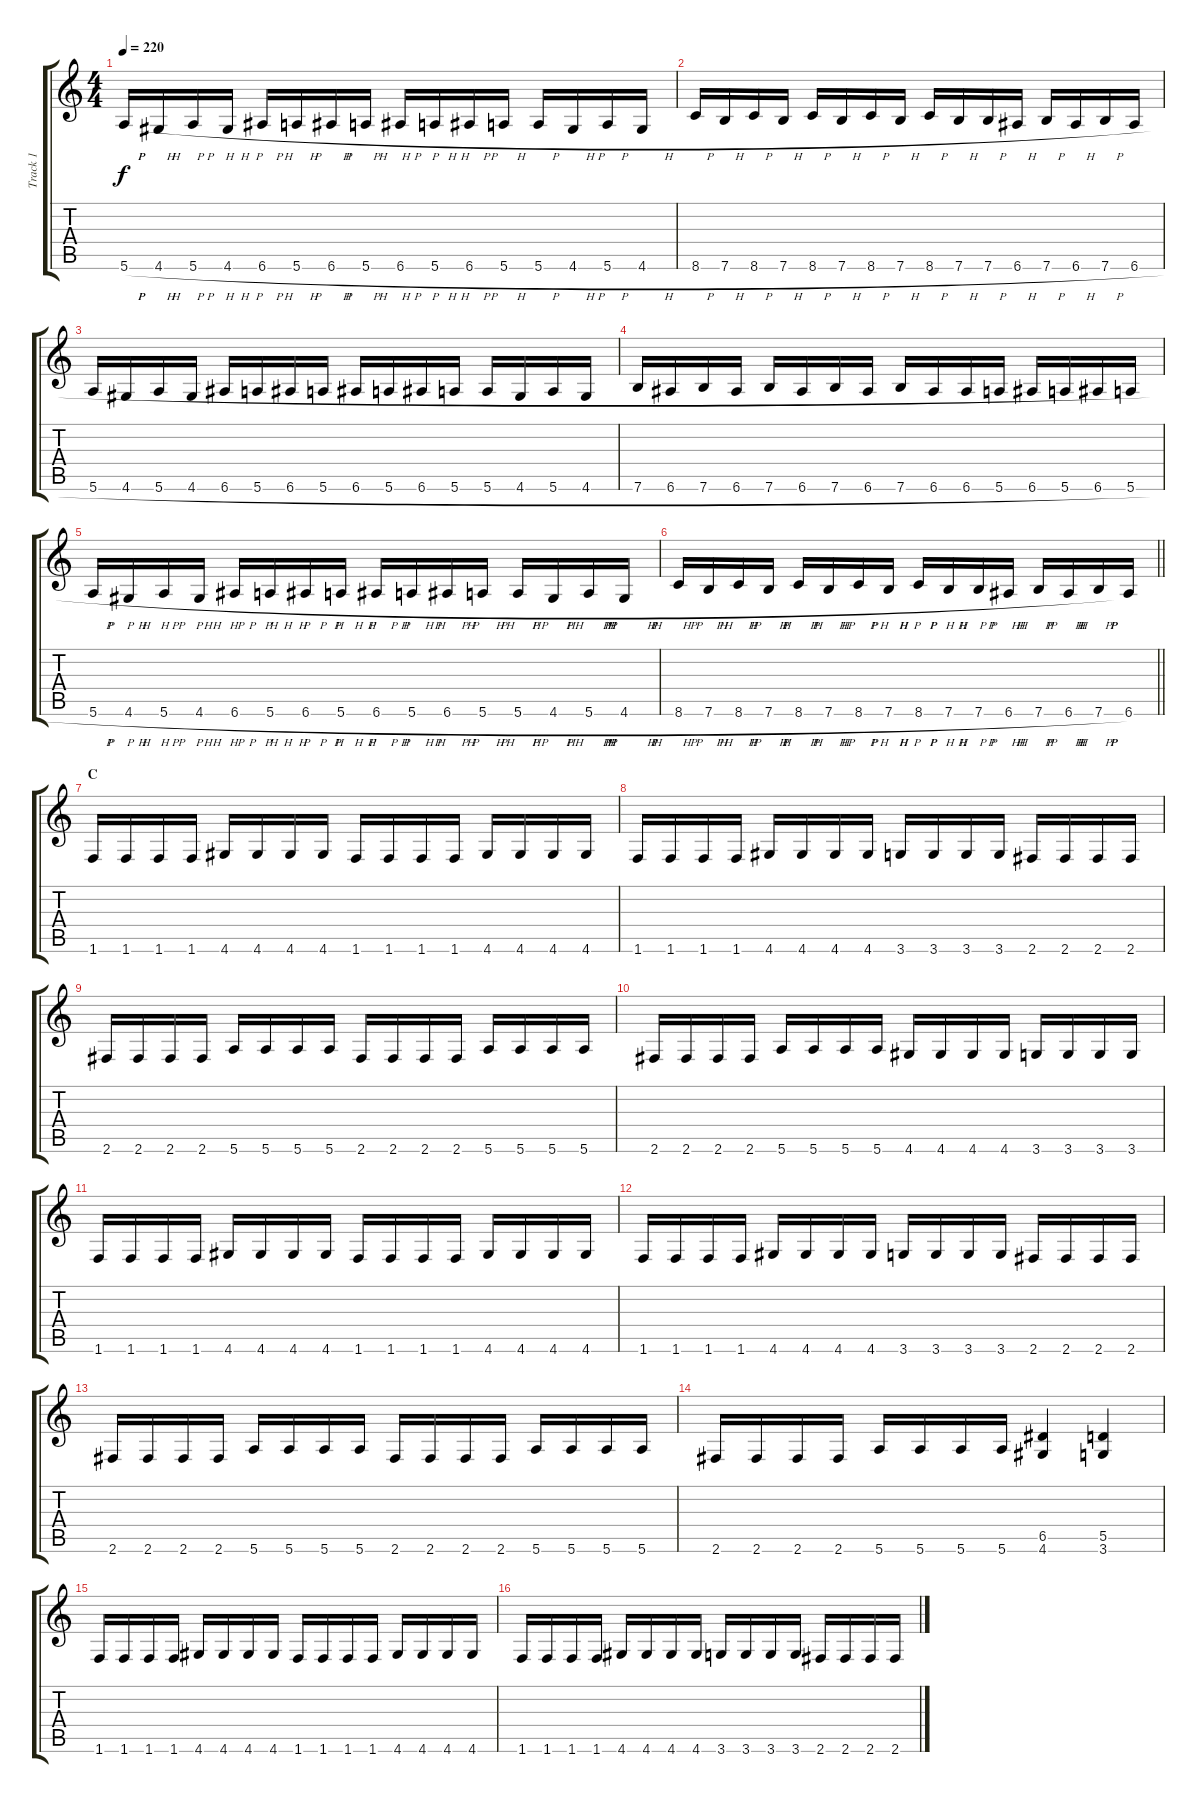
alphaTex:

\track ("Track 1" "Track 1") {instrument overdrivenguitar}
\staff {score tabs}
\tuning (E4 B3 G3 D3 A2 E2) {hide}
\ts (4 4)
\tempo 220
\clef g2
\ks c
5.6{h}.16{dy f} 4.6{h}.16 5.6{h}.16 4.6{h}.16 6.6{h}.16 5.6{h}.16 6.6{h}.16 5.6{h}.16 6.6{h}.16 5.6{h}.16 6.6{h}.16 5.6{h}.16 5.6{h}.16 4.6{h}.16 5.6{h}.16 4.6{h}.16 |
8.6{h}.16 7.6{h}.16 8.6{h}.16 7.6{h}.16 8.6{h}.16 7.6{h}.16 8.6{h}.16 7.6{h}.16 8.6{h}.16 7.6{h}.16 7.6{h}.16 6.6{h}.16 7.6{h}.16 6.6{h}.16 7.6{h}.16 6.6{h}.16 |
5.6{h}.16 4.6{h}.16 5.6{h}.16 4.6{h}.16 6.6{h}.16 5.6{h}.16 6.6{h}.16 5.6{h}.16 6.6{h}.16 5.6{h}.16 6.6{h}.16 5.6{h}.16 5.6{h}.16 4.6{h}.16 5.6{h}.16 4.6{h}.16 |
7.6{h}.16 6.6{h}.16 7.6{h}.16 6.6{h}.16 7.6{h}.16 6.6{h}.16 7.6{h}.16 6.6{h}.16 7.6{h}.16 6.6{h}.16 6.6{h}.16 5.6{h}.16 6.6{h}.16 5.6{h}.16 6.6{h}.16 5.6{h}.16 |
5.6{h}.16 4.6{h}.16 5.6{h}.16 4.6{h}.16 6.6{h}.16 5.6{h}.16 6.6{h}.16 5.6{h}.16 6.6{h}.16 5.6{h}.16 6.6{h}.16 5.6{h}.16 5.6{h}.16 4.6{h}.16 5.6{h}.16 4.6{h}.16 |
\barLineRight lightlight
8.6{h}.16 7.6{h}.16 8.6{h}.16 7.6{h}.16 8.6{h}.16 7.6{h}.16 8.6{h}.16 7.6{h}.16 8.6{h}.16 7.6{h}.16 7.6{h}.16 6.6{h}.16 7.6{h}.16 6.6{h}.16 7.6{h}.16 6.6.16 |
\section ("" "C")
1.6.16 1.6.16 1.6.16 1.6.16 4.6.16 4.6.16 4.6.16 4.6.16 1.6.16 1.6.16 1.6.16 1.6.16 4.6.16 4.6.16 4.6.16 4.6.16 |
1.6.16 1.6.16 1.6.16 1.6.16 4.6.16 4.6.16 4.6.16 4.6.16 3.6.16 3.6.16 3.6.16 3.6.16 2.6.16 2.6.16 2.6.16 2.6.16 |
2.6.16 2.6.16 2.6.16 2.6.16 5.6.16 5.6.16 5.6.16 5.6.16 2.6.16 2.6.16 2.6.16 2.6.16 5.6.16 5.6.16 5.6.16 5.6.16 |
2.6.16 2.6.16 2.6.16 2.6.16 5.6.16 5.6.16 5.6.16 5.6.16 4.6.16 4.6.16 4.6.16 4.6.16 3.6.16 3.6.16 3.6.16 3.6.16 |
1.6.16 1.6.16 1.6.16 1.6.16 4.6.16 4.6.16 4.6.16 4.6.16 1.6.16 1.6.16 1.6.16 1.6.16 4.6.16 4.6.16 4.6.16 4.6.16 |
1.6.16 1.6.16 1.6.16 1.6.16 4.6.16 4.6.16 4.6.16 4.6.16 3.6.16 3.6.16 3.6.16 3.6.16 2.6.16 2.6.16 2.6.16 2.6.16 |
2.6.16 2.6.16 2.6.16 2.6.16 5.6.16 5.6.16 5.6.16 5.6.16 2.6.16 2.6.16 2.6.16 2.6.16 5.6.16 5.6.16 5.6.16 5.6.16 |
2.6.16 2.6.16 2.6.16 2.6.16 5.6.16 5.6.16 5.6.16 5.6.16 (6.5 4.6).4 (5.5 3.6).4 |
1.6.16 1.6.16 1.6.16 1.6.16 4.6.16 4.6.16 4.6.16 4.6.16 1.6.16 1.6.16 1.6.16 1.6.16 4.6.16 4.6.16 4.6.16 4.6.16 |
1.6.16 1.6.16 1.6.16 1.6.16 4.6.16 4.6.16 4.6.16 4.6.16 3.6.16 3.6.16 3.6.16 3.6.16 2.6.16 2.6.16 2.6.16 2.6.16
